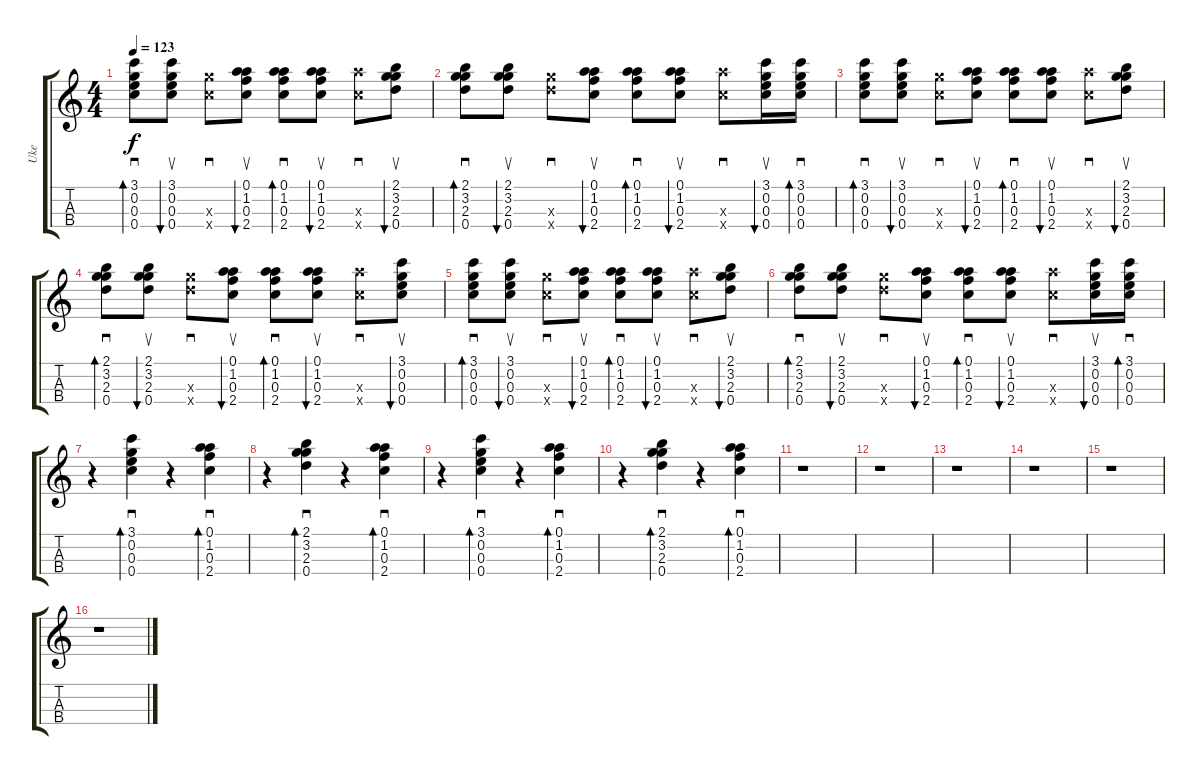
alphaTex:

\track ("Uke" "Uke") {instrument acousticguitarsteel}
\staff {score tabs}
\tuning (A4 E4 C4 G4) {hide}
\ts (4 4)
\tempo 123
\clef g2
\ks c
(3.1 0.2 0.3 0.4).8{sd bd 30 dy f} (3.1 0.2 0.3 0.4).8{su bu 30} (0.3{x} 0.4{x}).8{sd} (0.1 1.2 0.3 2.4).8{su bu 30} (0.1 1.2 0.3 2.4).8{sd bd 30} (0.1 1.2 0.3 2.4).8{su bu 30} (0.3{x} 2.4{x}).8{sd} (2.1 3.2 2.3 0.4).8{su bu 30} |
(2.1 3.2 2.3 0.4).8{sd bd 30} (2.1 3.2 2.3 0.4).8{su bu 30} (2.3{x} 0.4{x}).8{sd} (0.1 1.2 0.3 2.4).8{su bu 30} (0.1 1.2 0.3 2.4).8{sd bd 30} (0.1 1.2 0.3 2.4).8{su bu 30} (0.3{x} 2.4{x}).8{sd} (3.1 0.2 0.3 0.4).16{su bu 30} (3.1 0.2 0.3 0.4).16{sd bd 30} |
(3.1 0.2 0.3 0.4).8{sd bd 30} (3.1 0.2 0.3 0.4).8{su bu 30} (0.3{x} 0.4{x}).8{sd} (0.1 1.2 0.3 2.4).8{su bu 30} (0.1 1.2 0.3 2.4).8{sd bd 30} (0.1 1.2 0.3 2.4).8{su bu 30} (0.3{x} 2.4{x}).8{sd} (2.1 3.2 2.3 0.4).8{su bu 30} |
(2.1 3.2 2.3 0.4).8{sd bd 30} (2.1 3.2 2.3 0.4).8{su bu 30} (2.3{x} 0.4{x}).8{sd} (0.1 1.2 0.3 2.4).8{su bu 30} (0.1 1.2 0.3 2.4).8{sd bd 30} (0.1 1.2 0.3 2.4).8{su bu 30} (0.3{x} 2.4{x}).8{sd} (3.1 0.2 0.3 0.4).8{su bu 30} |
(3.1 0.2 0.3 0.4).8{sd bd 30} (3.1 0.2 0.3 0.4).8{su bu 30} (0.3{x} 0.4{x}).8{sd} (0.1 1.2 0.3 2.4).8{su bu 30} (0.1 1.2 0.3 2.4).8{sd bd 30} (0.1 1.2 0.3 2.4).8{su bu 30} (0.3{x} 2.4{x}).8{sd} (2.1 3.2 2.3 0.4).8{su bu 30} |
(2.1 3.2 2.3 0.4).8{sd bd 30} (2.1 3.2 2.3 0.4).8{su bu 30} (2.3{x} 0.4{x}).8{sd} (0.1 1.2 0.3 2.4).8{su bu 30} (0.1 1.2 0.3 2.4).8{sd bd 30} (0.1 1.2 0.3 2.4).8{su bu 30} (0.3{x} 2.4{x}).8{sd} (3.1 0.2 0.3 0.4).16{su bu 30} (3.1 0.2 0.3 0.4).16{sd bd 30} |
r.4{volume 8} (3.1 0.2 0.3 0.4).4{sd bd 30} r.4 (0.1 1.2 0.3 2.4).4{sd bd 30} |
r.4 (2.1 3.2 2.3 0.4).4{sd bd 30} r.4 (0.1 1.2 0.3 2.4).4{sd bd 30} |
r.4 (3.1 0.2 0.3 0.4).4{sd bd 30} r.4 (0.1 1.2 0.3 2.4).4{sd bd 30} |
r.4 (2.1 3.2 2.3 0.4).4{sd bd 30} r.4 (0.1 1.2 0.3 2.4).4{sd bd 30} |
r.1 |
r.1 |
r.1 |
r.1 |
r.1 |
r.1
